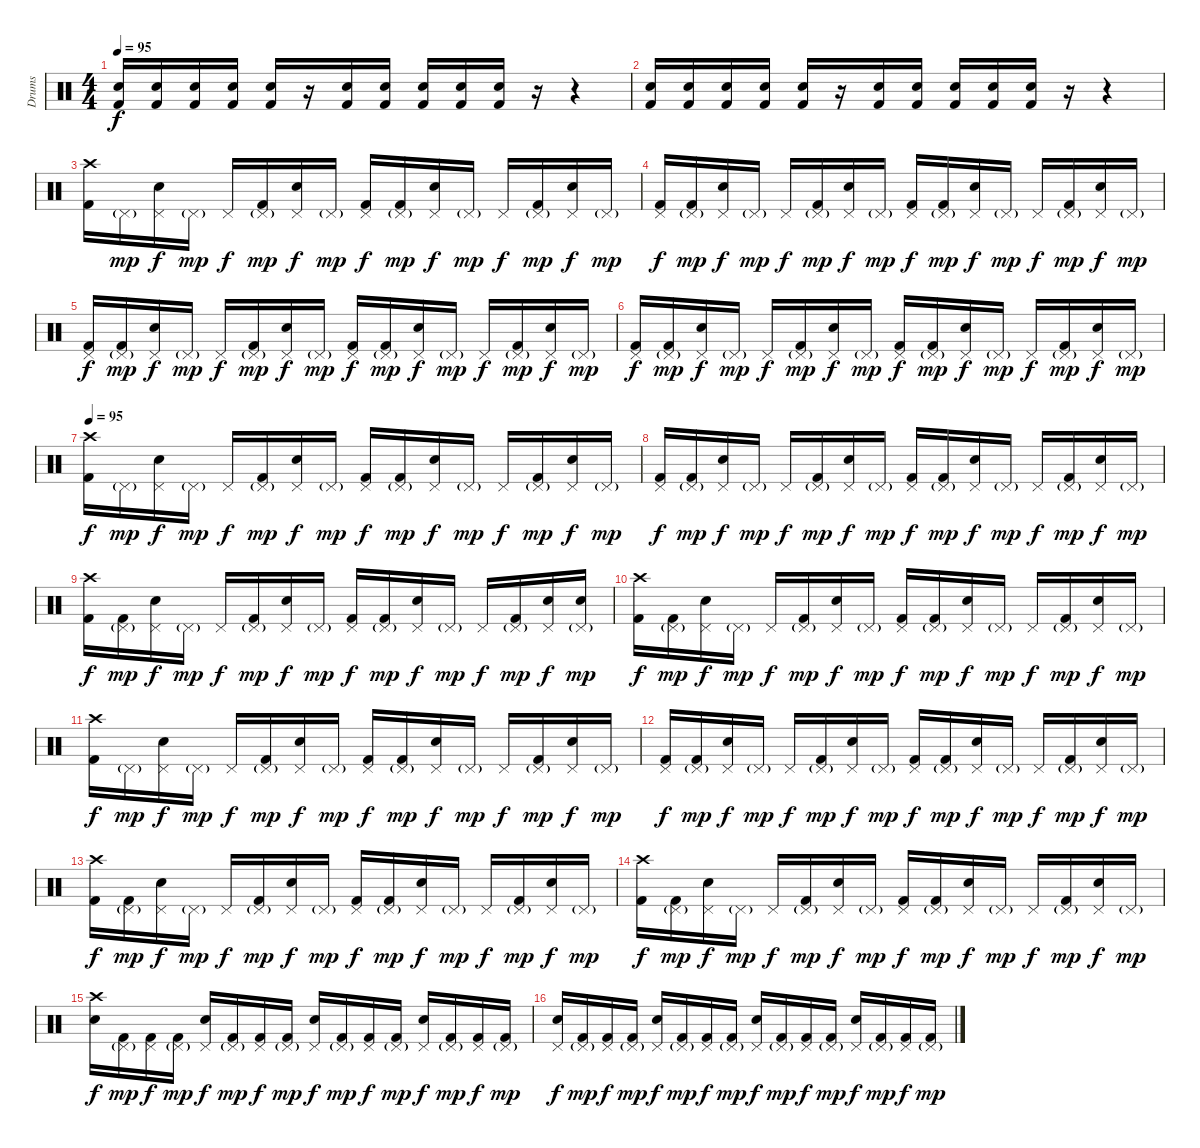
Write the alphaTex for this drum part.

\track ("Drums" "Drums") {instrument percussion}
\staff {score}
\articulation defaults
\ts (4 4)
\tempo 95
\clef neutral
\ks c
("Electric Snare (hit)" "Kick (hit) 2").16{dy f} ("Electric Snare (hit)" "Kick (hit) 2").16 ("Electric Snare (hit)" "Kick (hit) 2").16 ("Electric Snare (hit)" "Kick (hit) 2").16 ("Electric Snare (hit)" "Kick (hit) 2").16 r.16 ("Electric Snare (hit)" "Kick (hit) 2").16 ("Electric Snare (hit)" "Kick (hit) 2").16 ("Electric Snare (hit)" "Kick (hit) 2").16 ("Electric Snare (hit)" "Kick (hit) 2").16 ("Electric Snare (hit)" "Kick (hit) 2").16 r.16 r.4 |
("Electric Snare (hit)" "Kick (hit) 2").16 ("Electric Snare (hit)" "Kick (hit) 2").16 ("Electric Snare (hit)" "Kick (hit) 2").16 ("Electric Snare (hit)" "Kick (hit) 2").16 ("Electric Snare (hit)" "Kick (hit) 2").16 r.16 ("Electric Snare (hit)" "Kick (hit) 2").16 ("Electric Snare (hit)" "Kick (hit) 2").16 ("Electric Snare (hit)" "Kick (hit) 2").16 ("Electric Snare (hit)" "Kick (hit) 2").16 ("Electric Snare (hit)" "Kick (hit) 2").16 r.16 r.4 |
("Crash high (hit)" "Kick (hit) 2").16 "Pedal Hi-Hat (hit)"{g}.16{dy mp} ("Pedal Hi-Hat (hit)" "Electric Snare (hit)").16{dy f} "Pedal Hi-Hat (hit)"{g}.16{dy mp} "Pedal Hi-Hat (hit)".16{dy f} ("Pedal Hi-Hat (hit)"{g} "Kick (hit) 2").16{dy mp} ("Pedal Hi-Hat (hit)" "Electric Snare (hit)").16{dy f} "Pedal Hi-Hat (hit)"{g}.16{dy mp} ("Pedal Hi-Hat (hit)" "Kick (hit) 2").16{dy f} ("Pedal Hi-Hat (hit)"{g} "Kick (hit) 2").16{dy mp} ("Pedal Hi-Hat (hit)" "Electric Snare (hit)").16{dy f} "Pedal Hi-Hat (hit)"{g}.16{dy mp} "Pedal Hi-Hat (hit)".16{dy f} ("Pedal Hi-Hat (hit)"{g} "Kick (hit) 2").16{dy mp} ("Pedal Hi-Hat (hit)" "Electric Snare (hit)").16{dy f} "Pedal Hi-Hat (hit)"{g}.16{dy mp} |
("Pedal Hi-Hat (hit)" "Kick (hit) 2").16{dy f} ("Pedal Hi-Hat (hit)"{g} "Kick (hit) 2").16{dy mp} ("Pedal Hi-Hat (hit)" "Electric Snare (hit)").16{dy f} "Pedal Hi-Hat (hit)"{g}.16{dy mp} "Pedal Hi-Hat (hit)".16{dy f} ("Pedal Hi-Hat (hit)"{g} "Kick (hit) 2").16{dy mp} ("Pedal Hi-Hat (hit)" "Electric Snare (hit)").16{dy f} "Pedal Hi-Hat (hit)"{g}.16{dy mp} ("Pedal Hi-Hat (hit)" "Kick (hit) 2").16{dy f} ("Pedal Hi-Hat (hit)"{g} "Kick (hit) 2").16{dy mp} ("Pedal Hi-Hat (hit)" "Electric Snare (hit)").16{dy f} "Pedal Hi-Hat (hit)"{g}.16{dy mp} "Pedal Hi-Hat (hit)".16{dy f} ("Pedal Hi-Hat (hit)"{g} "Kick (hit) 2").16{dy mp} ("Pedal Hi-Hat (hit)" "Electric Snare (hit)").16{dy f} "Pedal Hi-Hat (hit)"{g}.16{dy mp} |
("Pedal Hi-Hat (hit)" "Kick (hit) 2").16{dy f} ("Pedal Hi-Hat (hit)"{g} "Kick (hit) 2").16{dy mp} ("Pedal Hi-Hat (hit)" "Electric Snare (hit)").16{dy f} "Pedal Hi-Hat (hit)"{g}.16{dy mp} "Pedal Hi-Hat (hit)".16{dy f} ("Pedal Hi-Hat (hit)"{g} "Kick (hit) 2").16{dy mp} ("Pedal Hi-Hat (hit)" "Electric Snare (hit)").16{dy f} "Pedal Hi-Hat (hit)"{g}.16{dy mp} ("Pedal Hi-Hat (hit)" "Kick (hit) 2").16{dy f} ("Pedal Hi-Hat (hit)"{g} "Kick (hit) 2").16{dy mp} ("Pedal Hi-Hat (hit)" "Electric Snare (hit)").16{dy f} "Pedal Hi-Hat (hit)"{g}.16{dy mp} "Pedal Hi-Hat (hit)".16{dy f} ("Pedal Hi-Hat (hit)"{g} "Kick (hit) 2").16{dy mp} ("Pedal Hi-Hat (hit)" "Electric Snare (hit)").16{dy f} "Pedal Hi-Hat (hit)"{g}.16{dy mp} |
("Pedal Hi-Hat (hit)" "Kick (hit) 2").16{dy f} ("Pedal Hi-Hat (hit)"{g} "Kick (hit) 2").16{dy mp} ("Pedal Hi-Hat (hit)" "Electric Snare (hit)").16{dy f} "Pedal Hi-Hat (hit)"{g}.16{dy mp} "Pedal Hi-Hat (hit)".16{dy f} ("Pedal Hi-Hat (hit)"{g} "Kick (hit) 2").16{dy mp} ("Pedal Hi-Hat (hit)" "Electric Snare (hit)").16{dy f} "Pedal Hi-Hat (hit)"{g}.16{dy mp} ("Pedal Hi-Hat (hit)" "Kick (hit) 2").16{dy f} ("Pedal Hi-Hat (hit)"{g} "Kick (hit) 2").16{dy mp} ("Pedal Hi-Hat (hit)" "Electric Snare (hit)").16{dy f} "Pedal Hi-Hat (hit)"{g}.16{dy mp} "Pedal Hi-Hat (hit)".16{dy f} ("Pedal Hi-Hat (hit)"{g} "Kick (hit) 2").16{dy mp} ("Pedal Hi-Hat (hit)" "Electric Snare (hit)").16{dy f} "Pedal Hi-Hat (hit)"{g}.16{dy mp} |
\tempo 95
("Crash high (hit)" "Kick (hit) 2").16{dy f} "Pedal Hi-Hat (hit)"{g}.16{dy mp} ("Pedal Hi-Hat (hit)" "Electric Snare (hit)").16{dy f} "Pedal Hi-Hat (hit)"{g}.16{dy mp} "Pedal Hi-Hat (hit)".16{dy f} ("Pedal Hi-Hat (hit)"{g} "Kick (hit) 2").16{dy mp} ("Pedal Hi-Hat (hit)" "Electric Snare (hit)").16{dy f} "Pedal Hi-Hat (hit)"{g}.16{dy mp} ("Pedal Hi-Hat (hit)" "Kick (hit) 2").16{dy f} ("Pedal Hi-Hat (hit)"{g} "Kick (hit) 2").16{dy mp} ("Pedal Hi-Hat (hit)" "Electric Snare (hit)").16{dy f} "Pedal Hi-Hat (hit)"{g}.16{dy mp} "Pedal Hi-Hat (hit)".16{dy f} ("Pedal Hi-Hat (hit)"{g} "Kick (hit) 2").16{dy mp} ("Pedal Hi-Hat (hit)" "Electric Snare (hit)").16{dy f} "Pedal Hi-Hat (hit)"{g}.16{dy mp} |
("Pedal Hi-Hat (hit)" "Kick (hit) 2").16{dy f} ("Pedal Hi-Hat (hit)"{g} "Kick (hit) 2").16{dy mp} ("Pedal Hi-Hat (hit)" "Electric Snare (hit)").16{dy f} "Pedal Hi-Hat (hit)"{g}.16{dy mp} "Pedal Hi-Hat (hit)".16{dy f} ("Pedal Hi-Hat (hit)"{g} "Kick (hit) 2").16{dy mp} ("Pedal Hi-Hat (hit)" "Electric Snare (hit)").16{dy f} "Pedal Hi-Hat (hit)"{g}.16{dy mp} ("Pedal Hi-Hat (hit)" "Kick (hit) 2").16{dy f} ("Pedal Hi-Hat (hit)"{g} "Kick (hit) 2").16{dy mp} ("Pedal Hi-Hat (hit)" "Electric Snare (hit)").16{dy f} "Pedal Hi-Hat (hit)"{g}.16{dy mp} "Pedal Hi-Hat (hit)".16{dy f} ("Pedal Hi-Hat (hit)"{g} "Kick (hit) 2").16{dy mp} ("Pedal Hi-Hat (hit)" "Electric Snare (hit)").16{dy f} "Pedal Hi-Hat (hit)"{g}.16{dy mp} |
("Crash high (hit)" "Kick (hit) 2").16{dy f} ("Pedal Hi-Hat (hit)"{g} "Kick (hit) 2").16{dy mp} ("Pedal Hi-Hat (hit)" "Electric Snare (hit)").16{dy f} "Pedal Hi-Hat (hit)"{g}.16{dy mp} "Pedal Hi-Hat (hit)".16{dy f} ("Pedal Hi-Hat (hit)"{g} "Kick (hit) 2").16{dy mp} ("Pedal Hi-Hat (hit)" "Electric Snare (hit)").16{dy f} "Pedal Hi-Hat (hit)"{g}.16{dy mp} ("Pedal Hi-Hat (hit)" "Kick (hit) 2").16{dy f} ("Pedal Hi-Hat (hit)"{g} "Kick (hit) 2").16{dy mp} ("Pedal Hi-Hat (hit)" "Electric Snare (hit)").16{dy f} "Pedal Hi-Hat (hit)"{g}.16{dy mp} "Pedal Hi-Hat (hit)".16{dy f} ("Pedal Hi-Hat (hit)"{g} "Kick (hit) 2").16{dy mp} ("Pedal Hi-Hat (hit)" "Electric Snare (hit)").16{dy f} ("Pedal Hi-Hat (hit)"{g} "Electric Snare (hit)").16{dy mp} |
("Crash high (hit)" "Kick (hit) 2").16{dy f} ("Pedal Hi-Hat (hit)"{g} "Kick (hit) 2").16{dy mp} ("Pedal Hi-Hat (hit)" "Electric Snare (hit)").16{dy f} "Pedal Hi-Hat (hit)"{g}.16{dy mp} "Pedal Hi-Hat (hit)".16{dy f} ("Pedal Hi-Hat (hit)"{g} "Kick (hit) 2").16{dy mp} ("Pedal Hi-Hat (hit)" "Electric Snare (hit)").16{dy f} "Pedal Hi-Hat (hit)"{g}.16{dy mp} ("Pedal Hi-Hat (hit)" "Kick (hit) 2").16{dy f} ("Pedal Hi-Hat (hit)"{g} "Kick (hit) 2").16{dy mp} ("Pedal Hi-Hat (hit)" "Electric Snare (hit)").16{dy f} "Pedal Hi-Hat (hit)"{g}.16{dy mp} "Pedal Hi-Hat (hit)".16{dy f} ("Pedal Hi-Hat (hit)"{g} "Kick (hit) 2").16{dy mp} ("Pedal Hi-Hat (hit)" "Electric Snare (hit)").16{dy f} "Pedal Hi-Hat (hit)"{g}.16{dy mp} |
("Crash high (hit)" "Kick (hit) 2").16{dy f} "Pedal Hi-Hat (hit)"{g}.16{dy mp} ("Pedal Hi-Hat (hit)" "Electric Snare (hit)").16{dy f} "Pedal Hi-Hat (hit)"{g}.16{dy mp} "Pedal Hi-Hat (hit)".16{dy f} ("Pedal Hi-Hat (hit)"{g} "Kick (hit) 2").16{dy mp} ("Pedal Hi-Hat (hit)" "Electric Snare (hit)").16{dy f} "Pedal Hi-Hat (hit)"{g}.16{dy mp} ("Pedal Hi-Hat (hit)" "Kick (hit) 2").16{dy f} ("Pedal Hi-Hat (hit)"{g} "Kick (hit) 2").16{dy mp} ("Pedal Hi-Hat (hit)" "Electric Snare (hit)").16{dy f} "Pedal Hi-Hat (hit)"{g}.16{dy mp} "Pedal Hi-Hat (hit)".16{dy f} ("Pedal Hi-Hat (hit)"{g} "Kick (hit) 2").16{dy mp} ("Pedal Hi-Hat (hit)" "Electric Snare (hit)").16{dy f} "Pedal Hi-Hat (hit)"{g}.16{dy mp} |
("Pedal Hi-Hat (hit)" "Kick (hit) 2").16{dy f} ("Pedal Hi-Hat (hit)"{g} "Kick (hit) 2").16{dy mp} ("Pedal Hi-Hat (hit)" "Electric Snare (hit)").16{dy f} "Pedal Hi-Hat (hit)"{g}.16{dy mp} "Pedal Hi-Hat (hit)".16{dy f} ("Pedal Hi-Hat (hit)"{g} "Kick (hit) 2").16{dy mp} ("Pedal Hi-Hat (hit)" "Electric Snare (hit)").16{dy f} "Pedal Hi-Hat (hit)"{g}.16{dy mp} ("Pedal Hi-Hat (hit)" "Kick (hit) 2").16{dy f} ("Pedal Hi-Hat (hit)"{g} "Kick (hit) 2").16{dy mp} ("Pedal Hi-Hat (hit)" "Electric Snare (hit)").16{dy f} "Pedal Hi-Hat (hit)"{g}.16{dy mp} "Pedal Hi-Hat (hit)".16{dy f} ("Pedal Hi-Hat (hit)"{g} "Kick (hit) 2").16{dy mp} ("Pedal Hi-Hat (hit)" "Electric Snare (hit)").16{dy f} "Pedal Hi-Hat (hit)"{g}.16{dy mp} |
("Crash high (hit)" "Kick (hit) 2").16{dy f} ("Pedal Hi-Hat (hit)"{g} "Kick (hit) 2").16{dy mp} ("Pedal Hi-Hat (hit)" "Electric Snare (hit)").16{dy f} "Pedal Hi-Hat (hit)"{g}.16{dy mp} "Pedal Hi-Hat (hit)".16{dy f} ("Pedal Hi-Hat (hit)"{g} "Kick (hit) 2").16{dy mp} ("Pedal Hi-Hat (hit)" "Electric Snare (hit)").16{dy f} "Pedal Hi-Hat (hit)"{g}.16{dy mp} ("Pedal Hi-Hat (hit)" "Kick (hit) 2").16{dy f} ("Pedal Hi-Hat (hit)"{g} "Kick (hit) 2").16{dy mp} ("Pedal Hi-Hat (hit)" "Electric Snare (hit)").16{dy f} "Pedal Hi-Hat (hit)"{g}.16{dy mp} "Pedal Hi-Hat (hit)".16{dy f} ("Pedal Hi-Hat (hit)"{g} "Kick (hit) 2").16{dy mp} ("Pedal Hi-Hat (hit)" "Electric Snare (hit)").16{dy f} "Pedal Hi-Hat (hit)"{g}.16{dy mp} |
("Crash high (hit)" "Kick (hit) 2").16{dy f} ("Pedal Hi-Hat (hit)"{g} "Kick (hit) 2").16{dy mp} ("Pedal Hi-Hat (hit)" "Electric Snare (hit)").16{dy f} "Pedal Hi-Hat (hit)"{g}.16{dy mp} "Pedal Hi-Hat (hit)".16{dy f} ("Pedal Hi-Hat (hit)"{g} "Kick (hit) 2").16{dy mp} ("Pedal Hi-Hat (hit)" "Electric Snare (hit)").16{dy f} "Pedal Hi-Hat (hit)"{g}.16{dy mp} ("Pedal Hi-Hat (hit)" "Kick (hit) 2").16{dy f} ("Pedal Hi-Hat (hit)"{g} "Kick (hit) 2").16{dy mp} ("Pedal Hi-Hat (hit)" "Electric Snare (hit)").16{dy f} "Pedal Hi-Hat (hit)"{g}.16{dy mp} "Pedal Hi-Hat (hit)".16{dy f} ("Pedal Hi-Hat (hit)"{g} "Kick (hit) 2").16{dy mp} ("Pedal Hi-Hat (hit)" "Electric Snare (hit)").16{dy f} "Pedal Hi-Hat (hit)"{g}.16{dy mp} |
("Crash high (hit)" "Electric Snare (hit)").16{dy f} ("Pedal Hi-Hat (hit)"{g} "Kick (hit) 2").16{dy mp} ("Pedal Hi-Hat (hit)" "Kick (hit) 2").16{dy f} ("Pedal Hi-Hat (hit)"{g} "Kick (hit) 2").16{dy mp} ("Pedal Hi-Hat (hit)" "Electric Snare (hit)").16{dy f} ("Pedal Hi-Hat (hit)"{g} "Kick (hit) 2").16{dy mp} ("Pedal Hi-Hat (hit)" "Kick (hit) 2").16{dy f} ("Pedal Hi-Hat (hit)"{g} "Kick (hit) 2").16{dy mp} ("Pedal Hi-Hat (hit)" "Electric Snare (hit)").16{dy f} ("Pedal Hi-Hat (hit)"{g} "Kick (hit) 2").16{dy mp} ("Pedal Hi-Hat (hit)" "Kick (hit) 2").16{dy f} ("Pedal Hi-Hat (hit)"{g} "Kick (hit) 2").16{dy mp} ("Pedal Hi-Hat (hit)" "Electric Snare (hit)").16{dy f} ("Pedal Hi-Hat (hit)"{g} "Kick (hit) 2").16{dy mp} ("Pedal Hi-Hat (hit)" "Kick (hit) 2").16{dy f} ("Pedal Hi-Hat (hit)"{g} "Kick (hit) 2").16{dy mp} |
("Pedal Hi-Hat (hit)" "Electric Snare (hit)").16{dy f} ("Pedal Hi-Hat (hit)"{g} "Kick (hit) 2").16{dy mp} ("Pedal Hi-Hat (hit)" "Kick (hit) 2").16{dy f} ("Pedal Hi-Hat (hit)"{g} "Kick (hit) 2").16{dy mp} ("Pedal Hi-Hat (hit)" "Electric Snare (hit)").16{dy f} ("Pedal Hi-Hat (hit)"{g} "Kick (hit) 2").16{dy mp} ("Pedal Hi-Hat (hit)" "Kick (hit) 2").16{dy f} ("Pedal Hi-Hat (hit)"{g} "Kick (hit) 2").16{dy mp} ("Pedal Hi-Hat (hit)" "Electric Snare (hit)").16{dy f} ("Pedal Hi-Hat (hit)"{g} "Kick (hit) 2").16{dy mp} ("Pedal Hi-Hat (hit)" "Kick (hit) 2").16{dy f} ("Pedal Hi-Hat (hit)"{g} "Kick (hit) 2").16{dy mp} ("Pedal Hi-Hat (hit)" "Electric Snare (hit)").16{dy f} ("Pedal Hi-Hat (hit)"{g} "Kick (hit) 2").16{dy mp} ("Pedal Hi-Hat (hit)" "Kick (hit) 2").16{dy f} ("Pedal Hi-Hat (hit)"{g} "Kick (hit) 2").16{dy mp}
